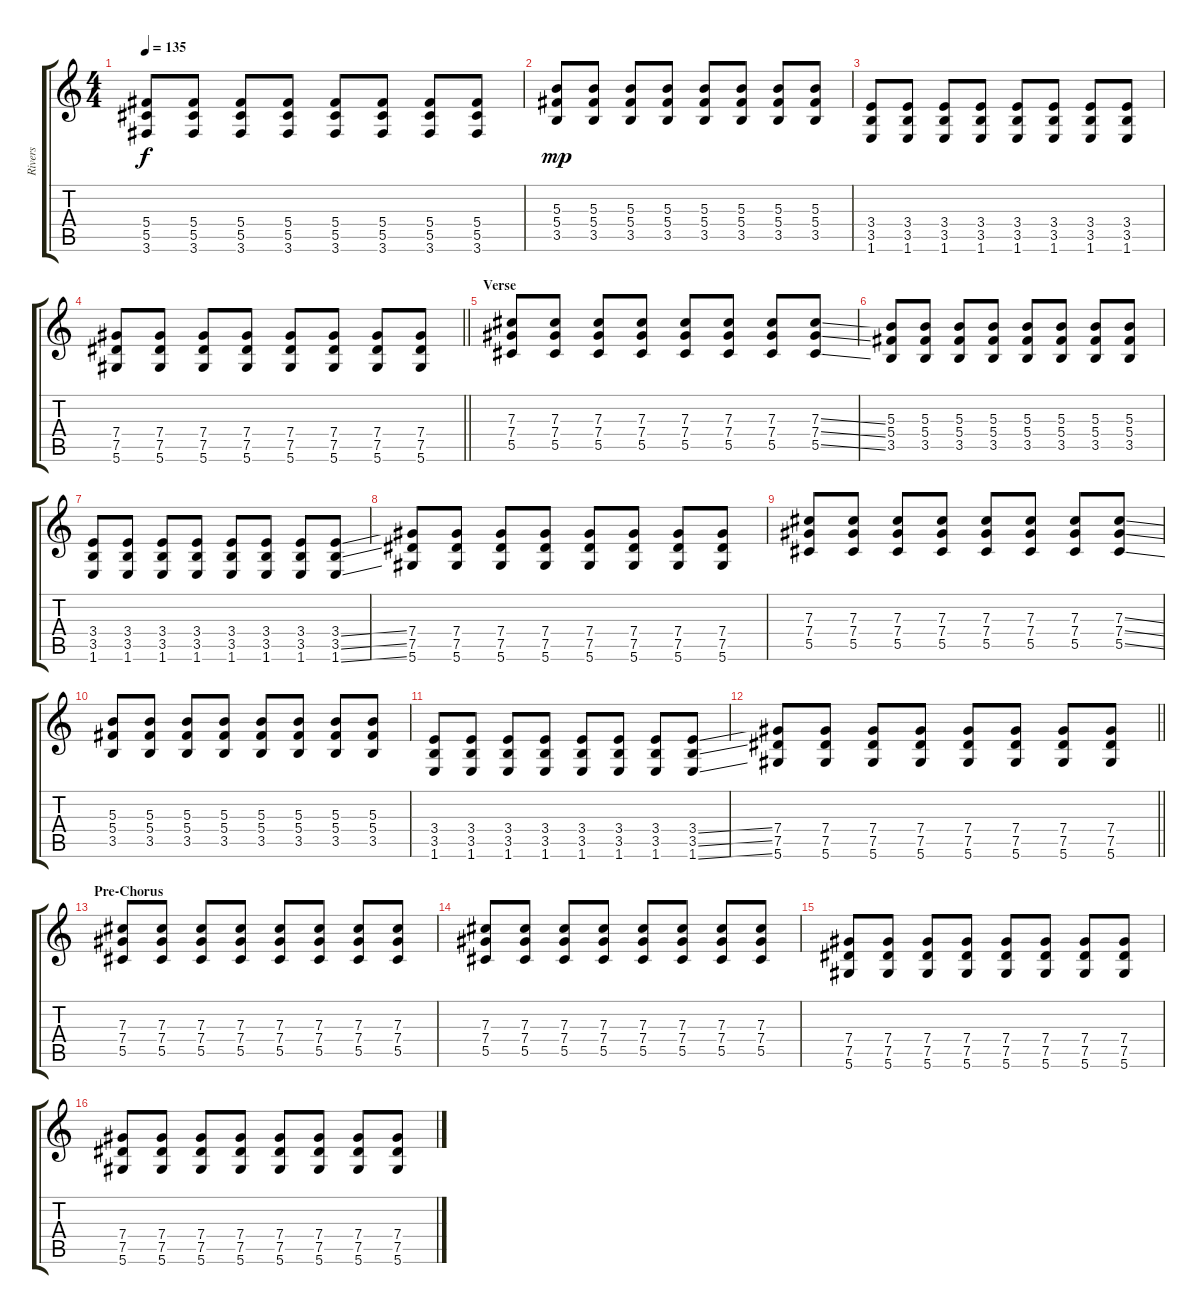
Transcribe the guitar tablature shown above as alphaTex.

\track ("Rivers" "Rivers") {instrument electricguitarmuted}
\staff {score tabs}
\tuning (Eb4 Bb3 Gb3 Db3 Ab2 Eb2) {hide}
\ts (4 4)
\tempo 135
\clef g2
\ks c
(5.4 5.5 3.6).8{dy f} (5.4 5.5 3.6).8 (5.4 5.5 3.6).8 (5.4 5.5 3.6).8 (5.4 5.5 3.6).8 (5.4 5.5 3.6).8 (5.4 5.5 3.6).8 (5.4 5.5 3.6).8 |
(5.3 5.4 3.5).8{dy mp} (5.3 5.4 3.5).8 (5.3 5.4 3.5).8 (5.3 5.4 3.5).8 (5.3 5.4 3.5).8 (5.3 5.4 3.5).8 (5.3 5.4 3.5).8 (5.3 5.4 3.5).8 |
(3.4 3.5 1.6).8 (3.4 3.5 1.6).8 (3.4 3.5 1.6).8 (3.4 3.5 1.6).8 (3.4 3.5 1.6).8 (3.4 3.5 1.6).8 (3.4 3.5 1.6).8 (3.4 3.5 1.6).8 |
\barLineRight lightlight
(7.4 7.5 5.6).8 (7.4 7.5 5.6).8 (7.4 7.5 5.6).8 (7.4 7.5 5.6).8 (7.4 7.5 5.6).8 (7.4 7.5 5.6).8 (7.4 7.5 5.6).8 (7.4 7.5 5.6).8 |
\section ("" "Verse")
(7.3 7.4 5.5).8 (7.3 7.4 5.5).8 (7.3 7.4 5.5).8 (7.3 7.4 5.5).8 (7.3 7.4 5.5).8 (7.3 7.4 5.5).8 (7.3 7.4 5.5).8 (7.3{ss} 7.4{ss} 5.5{ss}).8 |
(5.3 5.4 3.5).8 (5.3 5.4 3.5).8 (5.3 5.4 3.5).8 (5.3 5.4 3.5).8 (5.3 5.4 3.5).8 (5.3 5.4 3.5).8 (5.3 5.4 3.5).8 (5.3 5.4 3.5).8 |
(3.4 3.5 1.6).8 (3.4 3.5 1.6).8 (3.4 3.5 1.6).8 (3.4 3.5 1.6).8 (3.4 3.5 1.6).8 (3.4 3.5 1.6).8 (3.4 3.5 1.6).8 (3.4{ss} 3.5{ss} 1.6{ss}).8 |
(7.4 7.5 5.6).8 (7.4 7.5 5.6).8 (7.4 7.5 5.6).8 (7.4 7.5 5.6).8 (7.4 7.5 5.6).8 (7.4 7.5 5.6).8 (7.4 7.5 5.6).8 (7.4 7.5 5.6).8 |
(7.3 7.4 5.5).8 (7.3 7.4 5.5).8 (7.3 7.4 5.5).8 (7.3 7.4 5.5).8 (7.3 7.4 5.5).8 (7.3 7.4 5.5).8 (7.3 7.4 5.5).8 (7.3{ss} 7.4{ss} 5.5{ss}).8 |
(5.3 5.4 3.5).8 (5.3 5.4 3.5).8 (5.3 5.4 3.5).8 (5.3 5.4 3.5).8 (5.3 5.4 3.5).8 (5.3 5.4 3.5).8 (5.3 5.4 3.5).8 (5.3 5.4 3.5).8 |
(3.4 3.5 1.6).8 (3.4 3.5 1.6).8 (3.4 3.5 1.6).8 (3.4 3.5 1.6).8 (3.4 3.5 1.6).8 (3.4 3.5 1.6).8 (3.4 3.5 1.6).8 (3.4{ss} 3.5{ss} 1.6{ss}).8 |
\barLineRight lightlight
(7.4 7.5 5.6).8 (7.4 7.5 5.6).8 (7.4 7.5 5.6).8 (7.4 7.5 5.6).8 (7.4 7.5 5.6).8 (7.4 7.5 5.6).8 (7.4 7.5 5.6).8 (7.4 7.5 5.6).8 |
\section ("" "Pre-Chorus")
(7.3 7.4 5.5).8 (7.3 7.4 5.5).8 (7.3 7.4 5.5).8 (7.3 7.4 5.5).8 (7.3 7.4 5.5).8 (7.3 7.4 5.5).8 (7.3 7.4 5.5).8 (7.3 7.4 5.5).8 |
(7.3 7.4 5.5).8 (7.3 7.4 5.5).8 (7.3 7.4 5.5).8 (7.3 7.4 5.5).8 (7.3 7.4 5.5).8 (7.3 7.4 5.5).8 (7.3 7.4 5.5).8 (7.3 7.4 5.5).8 |
(7.4 7.5 5.6).8 (7.4 7.5 5.6).8 (7.4 7.5 5.6).8 (7.4 7.5 5.6).8 (7.4 7.5 5.6).8 (7.4 7.5 5.6).8 (7.4 7.5 5.6).8 (7.4 7.5 5.6).8 |
(7.4 7.5 5.6).8 (7.4 7.5 5.6).8 (7.4 7.5 5.6).8 (7.4 7.5 5.6).8 (7.4 7.5 5.6).8 (7.4 7.5 5.6).8 (7.4 7.5 5.6).8 (7.4 7.5 5.6).8
